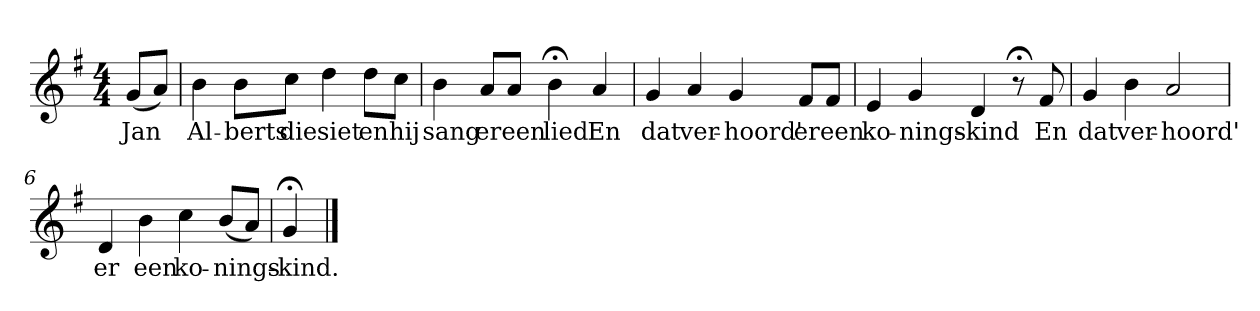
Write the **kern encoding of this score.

**kern	**text
*part1	*part1
*staff1	*staff1
*k[f#]	*
*G:	*
*M4/4	*
*MM120	*
=	=
(8gL	Jan
8aJ)	.
=1	=1
4b	Al-
8bL	-berts
8ccJ	die
4dd	siet
8ddL	en
8ccJ	hij
=2	=2
4b	sang
8aL	er
8aJ	een
4b;<	lied
4a	En
=3	=3
4g	dat
4a	ver-
4g	-hoord'
8f#L	er
8f#J	een
=4	=4
4e	ko-
4g	-nings-
4d	-kind
8r;<	.
8f#	En
=5	=5
4g	dat
4b	ver-
2a	-hoord'
=6	=6
4d	er
4b	een
4cc	ko-
(8bL	-nings-
8aJ)	.
=7	=7
4g;<	-kind.
==	==
*-	*-
